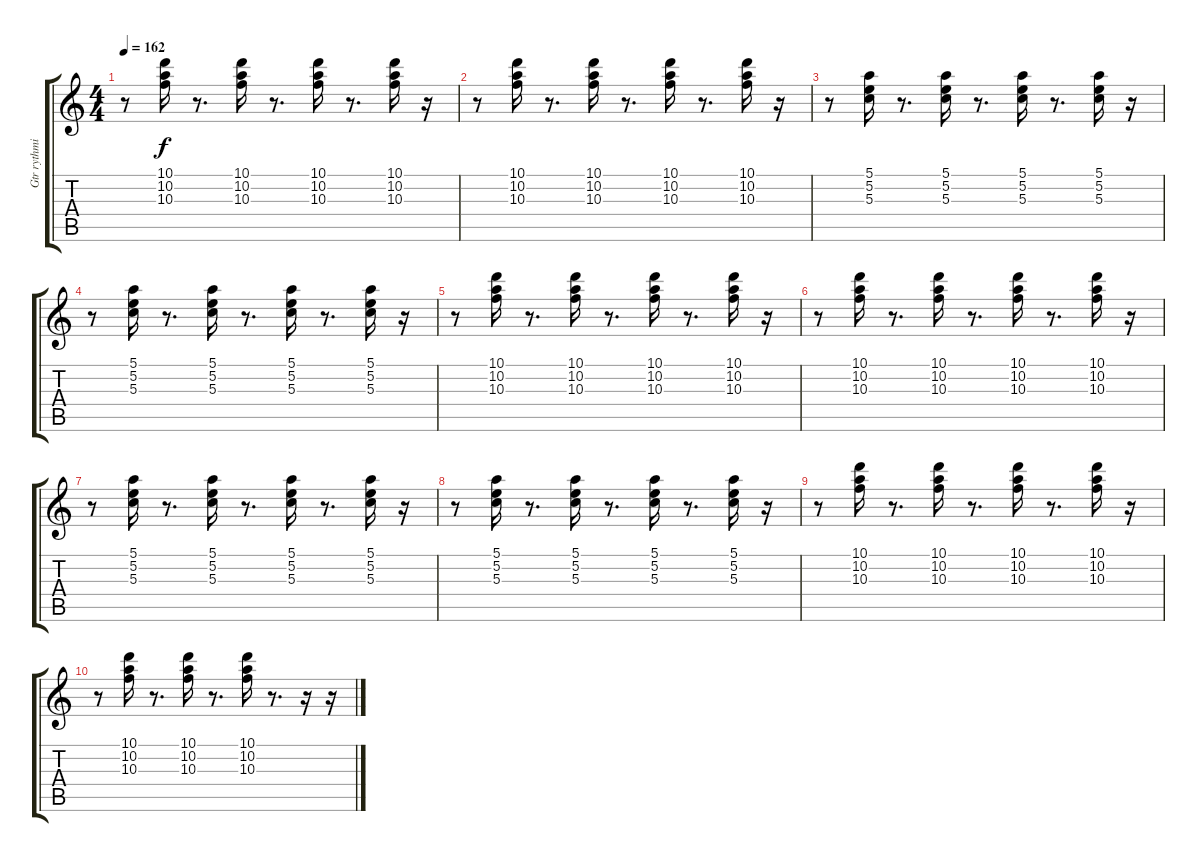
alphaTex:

\track ("Gtr rythmique" "Gtr rythmi") {instrument distortionguitar}
\staff {score tabs}
\tuning (E4 B3 G3 D3 A2 E2) {hide}
\ts (4 4)
\tempo 162
\clef g2
\ks c
r.8{dy f} (10.1 10.2 10.3).16 r.8{d} (10.1 10.2 10.3).16 r.8{d} (10.1 10.2 10.3).16 r.8{d} (10.1 10.2 10.3).16 r.16 |
r.8 (10.1 10.2 10.3).16 r.8{d} (10.1 10.2 10.3).16 r.8{d} (10.1 10.2 10.3).16 r.8{d} (10.1 10.2 10.3).16 r.16 |
r.8 (5.1 5.2 5.3).16 r.8{d} (5.1 5.2 5.3).16 r.8{d} (5.1 5.2 5.3).16 r.8{d} (5.1 5.2 5.3).16 r.16 |
r.8 (5.1 5.2 5.3).16 r.8{d} (5.1 5.2 5.3).16 r.8{d} (5.1 5.2 5.3).16 r.8{d} (5.1 5.2 5.3).16 r.16 |
r.8 (10.1 10.2 10.3).16 r.8{d} (10.1 10.2 10.3).16 r.8{d} (10.1 10.2 10.3).16 r.8{d} (10.1 10.2 10.3).16 r.16 |
r.8 (10.1 10.2 10.3).16 r.8{d} (10.1 10.2 10.3).16 r.8{d} (10.1 10.2 10.3).16 r.8{d} (10.1 10.2 10.3).16 r.16 |
r.8 (5.1 5.2 5.3).16 r.8{d} (5.1 5.2 5.3).16 r.8{d} (5.1 5.2 5.3).16 r.8{d} (5.1 5.2 5.3).16 r.16 |
r.8 (5.1 5.2 5.3).16 r.8{d} (5.1 5.2 5.3).16 r.8{d} (5.1 5.2 5.3).16 r.8{d} (5.1 5.2 5.3).16 r.16 |
r.8 (10.1 10.2 10.3).16 r.8{d} (10.1 10.2 10.3).16 r.8{d} (10.1 10.2 10.3).16 r.8{d} (10.1 10.2 10.3).16 r.16 |
r.8 (10.1 10.2 10.3).16 r.8{d} (10.1 10.2 10.3).16 r.8{d} (10.1 10.2 10.3).16 r.8{d} r.16 r.16
